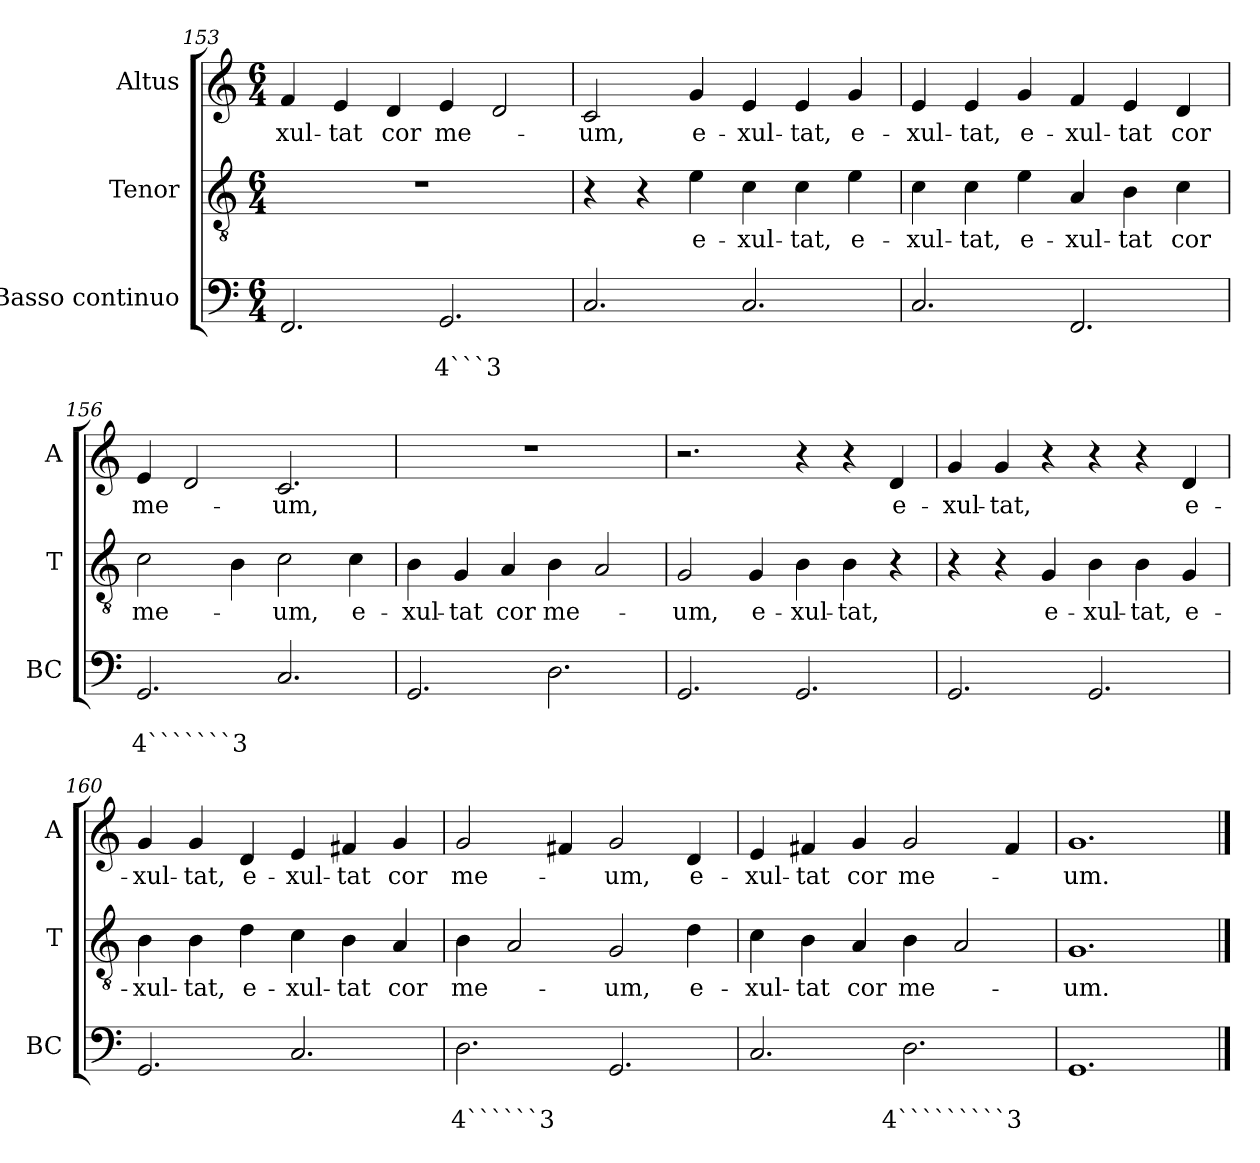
**kern	**text	**text	**kern	**text	**kern	**text
*part3	*part3	*part3	*part2	*part2	*part1	*part1
*staff3	*staff3	*staff3	*staff2	*staff2	*staff1	*staff1
*I"Basso continuo	*	*	*I"Tenor	*	*I"Altus	*
*I'BC	*	*	*I'T	*	*I'A	*
*clefF4	*	*	*clefGv2	*	*clefG2	*
*k[]	*	*	*k[]	*	*k[]	*
*C:	*	*	*C:	*	*C:	*
*M6/4	*	*	*M6/4	*	*M6/4	*
=153	=153	=153	=153	=153	=153	=153
!	!	!	!	!	!	!LO:LY:b
2.FF/	.	.	1.r	.	4f/	-xul-
!	!	!	!	!	!	!LO:LY:b
.	.	.	.	.	4e/	-tat
!	!	!	!	!	!	!LO:LY:b
.	.	.	.	.	4d/	cor
!	!	!LO:LY:b	!	!	!	!LO:LY:b
2.GG/	.	4```3	.	.	4e/	me-
.	.	.	.	.	2d/	.
=154	=154	=154	=154	=154	=154	=154
!	!	!	!	!	!	!LO:LY:b
2.C/	.	.	4r	.	2c/	-um,
.	.	.	4r	.	.	.
!	!	!	!	!LO:LY:b	!	!LO:LY:b
.	.	.	4e\	e-	4g/	e-
!	!	!	!	!LO:LY:b	!	!LO:LY:b
2.C/	.	.	4c\	-xul-	4e/	-xul-
!	!	!	!	!LO:LY:b	!	!LO:LY:b
.	.	.	4c\	-tat,	4e/	-tat,
!	!	!	!	!LO:LY:b	!	!LO:LY:b
.	.	.	4e\	e-	4g/	e-
=155	=155	=155	=155	=155	=155	=155
!	!	!	!	!LO:LY:b	!	!LO:LY:b
2.C/	.	.	4c\	-xul-	4e/	-xul-
!	!	!	!	!LO:LY:b	!	!LO:LY:b
.	.	.	4c\	-tat,	4e/	-tat,
!	!	!	!	!LO:LY:b	!	!LO:LY:b
.	.	.	4e\	e-	4g/	e-
!	!	!	!	!LO:LY:b	!	!LO:LY:b
2.FF/	.	.	4A/	-xul-	4f/	-xul-
!	!	!	!	!LO:LY:b	!	!LO:LY:b
.	.	.	4B\	-tat	4e/	-tat
!	!	!	!	!LO:LY:b	!	!LO:LY:b
.	.	.	4c\	cor	4d/	cor
=156	=156	=156	=156	=156	=156	=156
!	!	!LO:LY:b	!	!LO:LY:b	!	!LO:LY:b
2.GG/	.	4```````3	2c\	me-	4e/	me-
.	.	.	.	.	2d/	.
.	.	.	4B\	.	.	.
!	!	!	!	!LO:LY:b	!	!LO:LY:b
2.C/	.	.	2c\	-um,	2.c/	-um,
!	!	!	!	!LO:LY:b	!	!
.	.	.	4c\	e-	.	.
!!LO:PB:g=z
=157	=157	=157	=157	=157	=157	=157
!	!	!	!	!LO:LY:b	!	!
2.GG/	.	.	4B\	-xul-	1.r	.
!	!	!	!	!LO:LY:b	!	!
.	.	.	4G/	-tat	.	.
!	!	!	!	!LO:LY:b	!	!
.	.	.	4A/	cor	.	.
!	!	!	!	!LO:LY:b	!	!
2.D\	.	.	4B\	me-	.	.
.	.	.	2A/	.	.	.
=158	=158	=158	=158	=158	=158	=158
!	!	!	!	!LO:LY:b	!	!
2.GG/	.	.	2G/	-um,	2.r	.
!	!	!	!	!LO:LY:b	!	!
.	.	.	4G/	e-	.	.
!	!	!	!	!LO:LY:b	!	!
2.GG/	.	.	4B\	-xul-	4r	.
!	!	!	!	!LO:LY:b	!	!
.	.	.	4B\	-tat,	4r	.
!	!	!	!	!	!	!LO:LY:b
.	.	.	4r	.	4d/	e-
=159	=159	=159	=159	=159	=159	=159
!	!	!	!	!	!	!LO:LY:b
2.GG/	.	.	4r	.	4g/	-xul-
!	!	!	!	!	!	!LO:LY:b
.	.	.	4r	.	4g/	-tat,
!	!	!	!	!LO:LY:b	!	!
.	.	.	4G/	e-	4r	.
!	!	!	!	!LO:LY:b	!	!
2.GG/	.	.	4B\	-xul-	4r	.
!	!	!	!	!LO:LY:b	!	!
.	.	.	4B\	-tat,	4r	.
!	!	!	!	!LO:LY:b	!	!LO:LY:b
.	.	.	4G/	e-	4d/	e-
=160	=160	=160	=160	=160	=160	=160
!	!	!	!	!LO:LY:b	!	!LO:LY:b
2.GG/	.	.	4B\	-xul-	4g/	-xul-
!	!	!	!	!LO:LY:b	!	!LO:LY:b
.	.	.	4B\	-tat,	4g/	-tat,
!	!	!	!	!LO:LY:b	!	!LO:LY:b
.	.	.	4d\	e-	4d/	e-
!	!	!	!	!LO:LY:b	!	!LO:LY:b
2.C/	.	.	4c\	-xul-	4e/	-xul-
!	!	!	!	!LO:LY:b	!	!LO:LY:b
.	.	.	4B\	-tat	4f#X/	-tat
!	!	!	!	!LO:LY:b	!	!LO:LY:b
.	.	.	4A/	cor	4g/	cor
=161	=161	=161	=161	=161	=161	=161
!	!	!LO:LY:b	!	!LO:LY:b	!	!LO:LY:b
2.D\	.	4``````3	4B\	me-	2g/	me-
.	.	.	2A/	.	.	.
.	.	.	.	.	4f#X/	.
!	!	!	!	!LO:LY:b	!	!LO:LY:b
2.GG/	.	.	2G/	-um,	2g/	-um,
!	!	!	!	!LO:LY:b	!	!LO:LY:b
.	.	.	4d\	e-	4d/	e-
!!LO:LB:g=z
=162	=162	=162	=162	=162	=162	=162
!	!	!	!	!LO:LY:b	!	!LO:LY:b
2.C/	.	.	4c\	-xul-	4e/	-xul-
!	!	!	!	!LO:LY:b	!	!LO:LY:b
.	.	.	4B\	-tat	4f#X/	-tat
!	!	!	!	!LO:LY:b	!	!LO:LY:b
.	.	.	4A/	cor	4g/	cor
!	!	!LO:LY:b	!	!LO:LY:b	!	!LO:LY:b
2.D\	.	4`````````3	4B\	me-	2g/	me-
.	.	.	2A/	.	.	.
.	.	.	.	.	4f#/	.
=163	=163	=163	=163	=163	=163	=163
!	!	!	!	!LO:LY:b	!	!LO:LY:b
1.GG	.	.	1.G	-um.	1.g	-um.
==	==	==	==	==	==	==
*-	*-	*-	*-	*-	*-	*-
